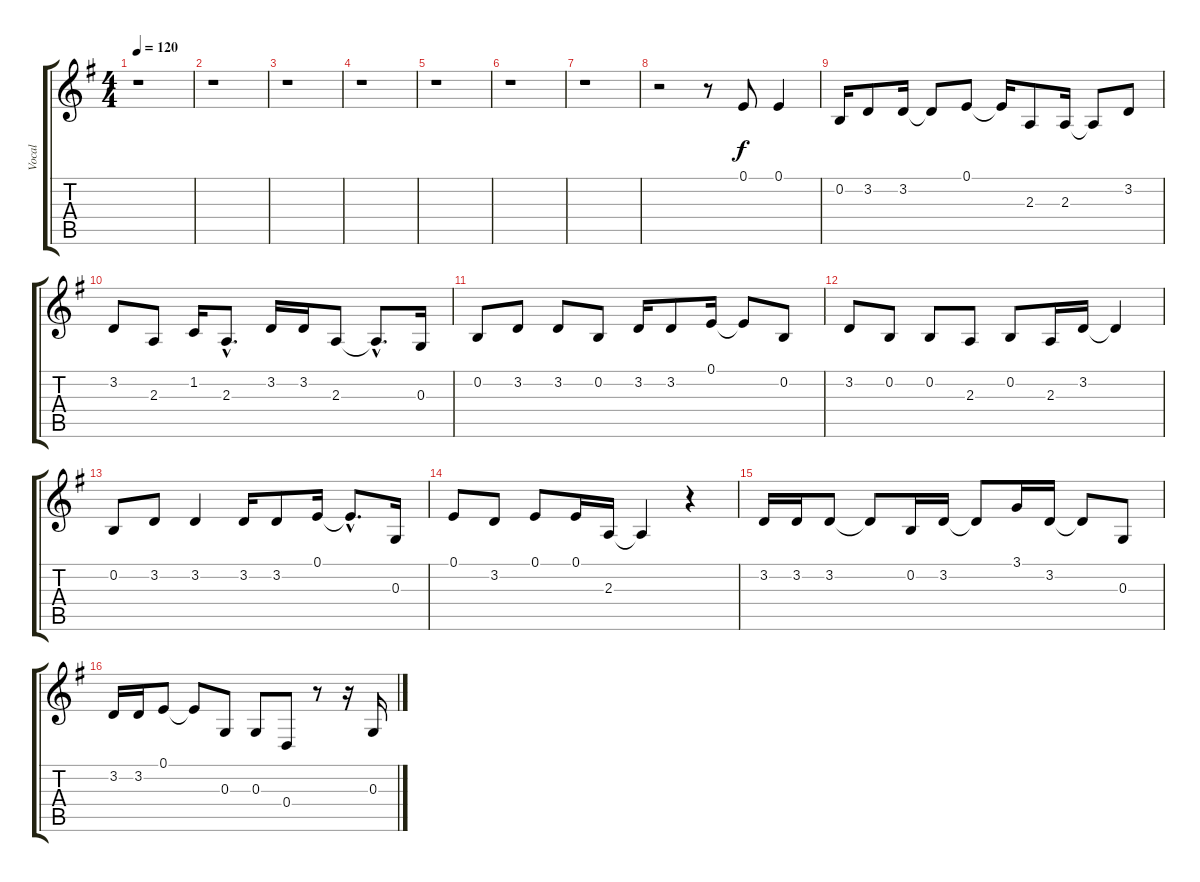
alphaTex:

\track ("Vocal" "Vocal") {instrument lead1square}
\staff {score tabs}
\tuning (E4 B3 G3 D3 A2 E2) {hide}
\ts (4 4)
\tempo 120
\clef g2
\ks g
r.1{dy f} |
r.1 |
r.1 |
r.1 |
r.1 |
r.1 |
r.1 |
r.2 r.8 0.1.8 0.1.4 |
0.2.16 3.2.8 3.2.16 3.2{t}.8 0.1.8 0.1{t}.16 2.3.8 2.3.16 2.3{t}.8 3.2.8 |
3.2.8 2.3.8 1.2.16 2.3{hac}.8{d} 3.2.16 3.2.16 2.3.8 2.3{hac t}.8{d} 0.3.16 |
0.2.8 3.2.8 3.2.8 0.2.8 3.2.16 3.2.8 0.1.16 0.1{t}.8 0.2.8 |
3.2.8 0.2.8 0.2.8 2.3.8 0.2.8 2.3.16 3.2.16 3.2{t}.4 |
0.2.8 3.2.8 3.2.4 3.2.16 3.2.8 0.1.16 0.1{hac t}.8{d} 0.3.16 |
0.1.8 3.2.8 0.1.8 0.1.16 2.3.16 2.3{t}.4 r.4 |
3.2.16 3.2.16 3.2.8 3.2{t}.8 0.2.16 3.2.16 3.2{t}.8 3.1.16 3.2.16 3.2{t}.8 0.3.8 |
3.2.16 3.2.16 0.1.8 0.1{t}.8 0.3.8 0.3.8 0.4.8 r.8 r.16 0.3.16
